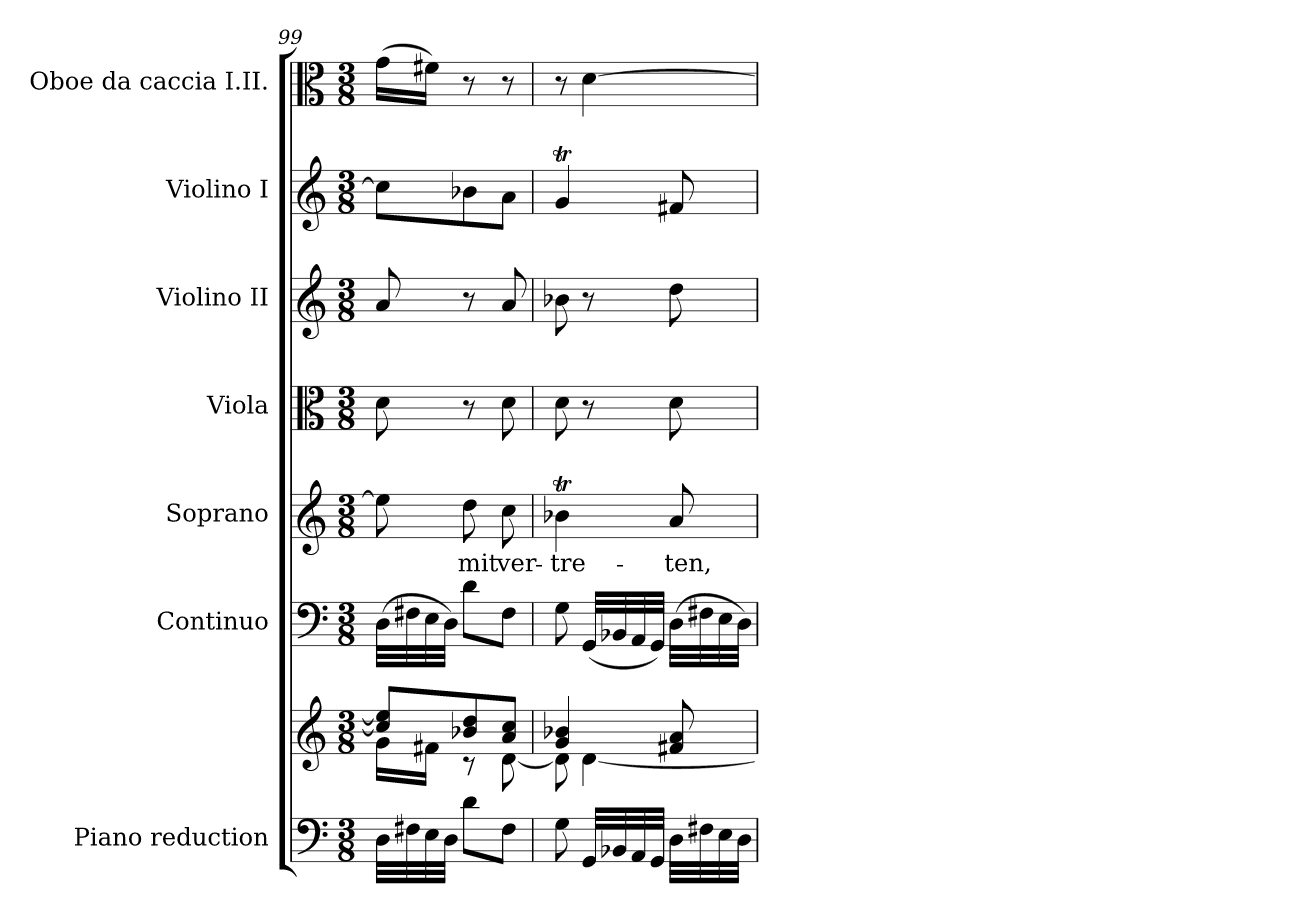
**kern	**kern	**kern	**kern	**text	**kern	**kern	**kern	**kern
*part7	*part7	*part6	*part5	*part5	*part4	*part3	*part2	*part1
*staff8	*staff7	*staff6	*staff5	*staff5	*staff4	*staff3	*staff2	*staff1
*I"Piano reduction	*	*I"Continuo	*I"Soprano	*	*I"Viola	*I"Violino II	*I"Violino I	*I"Oboe da caccia I.II.
*I'Pno	*	*	*	*	*I'Vla	*I'Vln	*I'Vln	*I'Ob
*clefF4	*clefG2	*clefF4	*clefG2	*	*clefC3	*clefG2	*clefG2	*clefC3
*k[]	*k[]	*k[]	*k[]	*	*k[]	*k[]	*k[]	*k[]
*M3/8	*M3/8	*M3/8	*M3/8	*	*M3/8	*M3/8	*M3/8	*M3/8
=99	=99	=99	=99	=99	=99	=99	=99	=99
*	*^	*	*	*	*	*	*	*
32D\LLL	8cc/] 8ee-/]L	16g\LL	(>32D\LLL	8ee-\]	.	8d\	8a/	8cc\L]	(>16g\LL
32F#X\	.	.	32F#X\	.	.	.	.	.	.
32E\	.	16f#X\JJ	32E\	.	.	.	.	.	16f#X\JJ)
32D\JJJ	.	.	32D\JJJ)	.	.	.	.	.	.
!	!	!	!	!	!LO:LY:b	!	!	!	!
8d\L	8b-X/ 8dd/	8r	8d\L	8dd\	mit	8r	8r	8b-X\	8r
!	!	!	!	!	!LO:LY:b	!	!	!	!
8F#\J	8a/ 8cc/J	[8d\	8F#\J	8cc\	ver-	8d\	8a/	8a\J	8r
=100	=100	=100	=100	=100	=100	=100	=100	=100	=100
!	!	!	!	!	!LO:LY:b	!	!	!	!
8G\	4g/ 4b-X/	8d\]	8G\	4b-XT\	-tre-	8d\	8b-X\	4gT/	8r
32GG/LLL	.	[4d\	(<32GG/LLL	.	.	8r	8r	.	[4d\
32BB-X/	.	.	32BB-X/	.	.	.	.	.	.
32AA/	.	.	32AA/	.	.	.	.	.	.
32GG/JJJ	.	.	32GG/JJJ)	.	.	.	.	.	.
!	!	!	!	!	!LO:LY:b	!	!	!	!
32D\LLL	8f#X/ 8a/	.	(>32D\LLL	8a/	-ten,	8d\	8dd\	8f#X/	.
32F#X\	.	.	32F#X\	.	.	.	.	.	.
32E\	.	.	32E\	.	.	.	.	.	.
32D\JJJ	.	.	32D\JJJ)	.	.	.	.	.	.
*	*v	*v	*	*	*	*	*	*	*
=	=	=	=	=	=	=	=	=
*-	*-	*-	*-	*-	*-	*-	*-	*-
